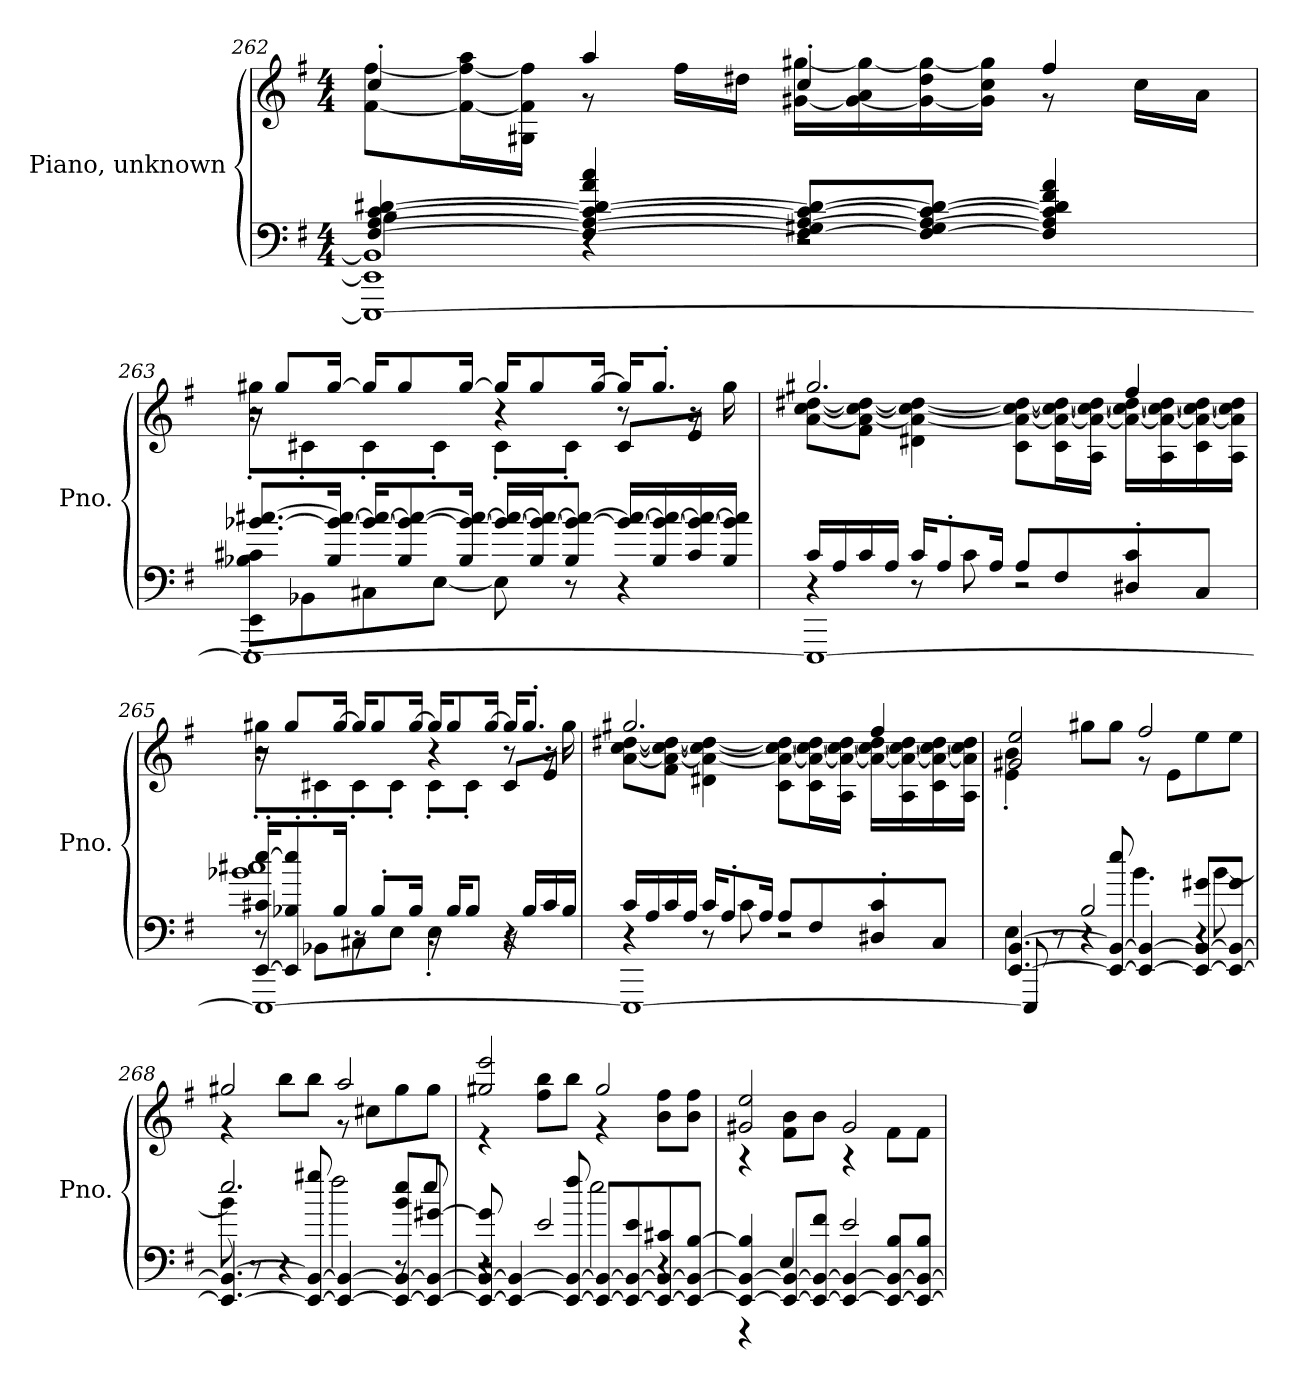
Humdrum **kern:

**kern	**kern
*part1	*part1
*staff2	*staff1
*I"Piano, unknown	*
*I'Pno.	*
*clefF4	*clefG2
*k[f#]	*k[f#]
*M4/4	*M4/4
=262	=262
*^	*^
*	*^	*	*
[4F#/ [4A/ [4c/ [4d#X/	4B\	1EEE_ 1EE] 1BB]	4cc'/	[8f#\ [8ff#\L
.	.	.	.	16f#\_ 16ff#\_ 16aa\L
.	.	.	.	16G#X\ 16f#\] 16ff#\]JJ
4F#/_ 4A/_ 4c/_ 4d#/_ 4a/ 4cc/	4r	.	4aa/	8r
.	.	.	.	16ff#\LL
.	.	.	.	16dd#X\JJ
8F#/_ 8G#X/ 8A/_ 8c/_ 8d#/_L	2r	.	4cc'/	[16g#X\ [16gg#X\LL
.	.	.	.	16g#\_ 16a\ 16gg#\_
8F#/_ 8G#/ 8A/_ 8c/_ 8d#/_J	.	.	.	16g#\_ 16dd#\ 16gg#\_
.	.	.	.	16g#\] 16cc\ 16gg#\]JJ
4F#/] 4A/] 4c/] 4d#/] 4f#/ 4a/	.	.	4ff#/	8r
.	.	.	.	16cc\LL
.	.	.	.	16a\JJ
!!LO:LB:g=z
=263	=263	=263	=263	=263
*	*	*	*	*^
[8.b-X/ [8.cc#X/L	8EE\' 8B-X\' 8c#X\'L	1EEE_	16r	8gg#X'\L	2r
.	.	.	8gg#/L	.	.
.	8BB-X\	.	.	8c#X'\	.
16B-/ 16b-/_ 16cc#/_Jk	.	.	[16gg#/Jk	.	.
16b-/_ 16cc#/_KL	8C#X\	.	16gg#/KL]	8c#'\	.
8B-/ 8b-/_ 8cc#/_	.	.	8gg#/	.	.
.	[8E\J	.	.	8c#'\J	.
16B-/ 16b-/_ 16cc#/_Jk	.	.	[16gg#/Jk	.	.
16b-/_ 16cc#/_LL	8E\]	.	16gg#/KL]	8c#'\L	4r
16B-/ 16b-/_ 16cc#/_J	.	.	8gg#/	.	.
8B-/ 8b-/_ 8cc#/_J	8r	.	.	8c#'\J	.
.	.	.	[16gg#/Jk	.	.
16b-/_ 16cc#/_LL	4r	.	16gg#/KL]	8r	8c#/L
16B-/ 16b-/_ 16cc#/_	.	.	8.gg#'/J	.	.
16c#/ 16b-/_ 16cc#/_	.	.	.	16r	8e/J
16B-/ 16b-/] 16cc#/]JJ	.	.	.	16gg#\	.
*	*	*	*	*v	*v
!!LO:LB:g=z
=264	=264	=264	=264	=264
16c/LL	4r	1EEE_	2.gg#X/	[8a\ [8cc\ [8dd#X\L
16A/	.	.	.	.
16c/	.	.	.	8f#\ 8a\_ 8cc\_ 8dd#\_J
16A/JJ	.	.	.	.
16c/KL	8r	.	.	4d#X\ 4a\_ 4cc\_ 4dd#\_
8A'/	.	.	.	.
.	8c\	.	.	.
16A/Jk	.	.	.	.
8A/L	2r	.	.	8c\ 8a\_ 8cc\_ 8dd#\_L
8F#/	.	.	.	16c\ 16a\_ 16cc\_ 16dd#\_L
.	.	.	.	16A\ 16a\_ 16cc\_ 16dd#\_JJ
8D#X/' 8c/'	.	.	4ff#/	16a\_ 16cc\_ 16dd#\_LL
.	.	.	.	16A\ 16a\_ 16cc\_ 16dd#\_
8C/J	.	.	.	16c\ 16a\_ 16cc\_ 16dd#\_
.	.	.	.	16A\ 16a\] 16cc\] 16dd#\]JJ
=265	=265	=265	=265	=265
*	*	*^	*	*^
[16EE/' 16c#X/' [16ee/'KL	1b-X 1cc#X	1EEE_	8r	16r	8gg#X'\L	2r
8EE/]' 8B-X/' 8ee/]'	.	.	.	8gg#/L	.	.
.	.	.	8BB-X\L	.	8c#X'\	.
16B-/Jk	.	.	.	[16gg#/Jk	.	.
16r	.	.	8C#X\	16gg#/KL]	8c#'\	.
8B-'/L	.	.	.	8gg#/	.	.
.	.	.	8E\J	.	8c#'\J	.
16B-/Jk	.	.	.	[16gg#/Jk	.	.
16r	.	.	4E'\	16gg#/KL]	8c#'\L	4r
16B-/KL	.	.	.	8gg#/	.	.
8B-/J	.	.	.	.	8c#'\J	.
.	.	.	.	[16gg#/Jk	.	.
16r	.	.	4r	16gg#/KL]	8r	8c#/L
16B-/LL	.	.	.	8.gg#'/J	.	.
16c#/	.	.	.	.	16r	8e/J
16B-/JJ	.	.	.	.	16gg#\	.
*	*	*v	*v	*	*	*
*	*	*	*	*v	*v
!!LO:LB:g=z
=266	=266	=266	=266	=266
16c/LL	4r	1EEE_	2.gg#X/	[8a\ [8cc\ [8dd#X\L
16A/	.	.	.	.
16c/	.	.	.	8f#\ 8a\_ 8cc\_ 8dd#\_J
16A/JJ	.	.	.	.
16c/KL	8r	.	.	4d#X\ 4a\_ 4cc\_ 4dd#\_
8A'/	.	.	.	.
.	8c\	.	.	.
16A/Jk	.	.	.	.
8A/L	2r	.	.	8c\ 8a\_ 8cc\_ 8dd#\_L
8F#/	.	.	.	16c\ 16a\_ 16cc\_ 16dd#\_L
.	.	.	.	16A\ 16a\_ 16cc\_ 16dd#\_JJ
8D#X/' 8c/'	.	.	4ff#/	16a\_ 16cc\_ 16dd#\_LL
.	.	.	.	16A\ 16a\_ 16cc\_ 16dd#\_
8C/J	.	.	.	16c\ 16a\_ 16cc\_ 16dd#\_
.	.	.	.	16A\ 16a\] 16cc\] 16dd#\]JJ
=267	=267	=267	=267	=267
[4.EE/ [4.BB/	4E\	8EEE/]	2g#X/ 2ee/	4e\' 4b\'
.	.	8r	.	.
.	4r	2B/	.	8gg#X\L
8EE/_ 8BB/_ 8ee/	.	.	.	8gg#\J
4EE/_ 4BB/_	4.b\	.	2ff#/	8r
.	.	.	.	8e\L
8EE/_ 8BB/_ 8g#X/L	.	4r	.	8ee\
8EE/_ 8BB/_ 8g#/J	[8b\	.	.	8ee\J
!!LO:LB:g=z	!!
=268	=268	=268	=268	=268
4.EE/_ 4.BB/_	8b\]	2.ee/	2gg#X/	4r
.	8r	.	.	.
.	4r	.	.	8bb\L
8EE/_ 8BB/_ 8gg#X/	.	.	.	8bb\J
4EE/_ 4BB/_	2ff#\	.	2aa/	8r
.	.	.	.	8cc#X\L
8EE/_ 8BB/_ 8b/ 8ee/L	.	8r	.	8gg#\
8EE/_ 8BB/_ [8g#X/J	.	8ee/	.	8gg#\J
=269	=269	=269	=269	=269
8EE/_ 8BB/_ 8g#/]	2r	4r	2gg#X/ 2eee/	4r
4EE/_ 4BB/_	.	.	.	.
.	.	2e/	.	8ff#\ 8bb\L
8EE/_ 8BB/_ 8ff#/	.	.	.	8bb\J
8EE/_ 8BB/_L	2ee\	.	2gg#/	4r
8EE/_ 8BB/_ 8e/	.	.	.	.
8EE/_ 8BB/_ 8c#X/	.	4r	.	8b\ 8ff#\L
8EE/_ 8BB/_ [8B/J	.	.	.	8b\ 8ff#\J
*	*v	*v	*	*
=270	=270	=270	=270
4EE/_ 4BB/_ 4B/]	4r	2g#X/ 2ee/	4r
8EE/_ 8BB/_L	4E/	.	8f#\ 8b\L
8EE/_ 8BB/_ 8f#/J	.	.	8b\J
4EE/_ 4BB/_	2e/	2g#/	4r
8EE/_ 8BB/_ 8B/L	.	.	8f#\L
8EE/_ 8BB/_ 8B/J	.	.	8f#\J
*v	*v	*	*
*	*v	*v
=	=
*-	*-
